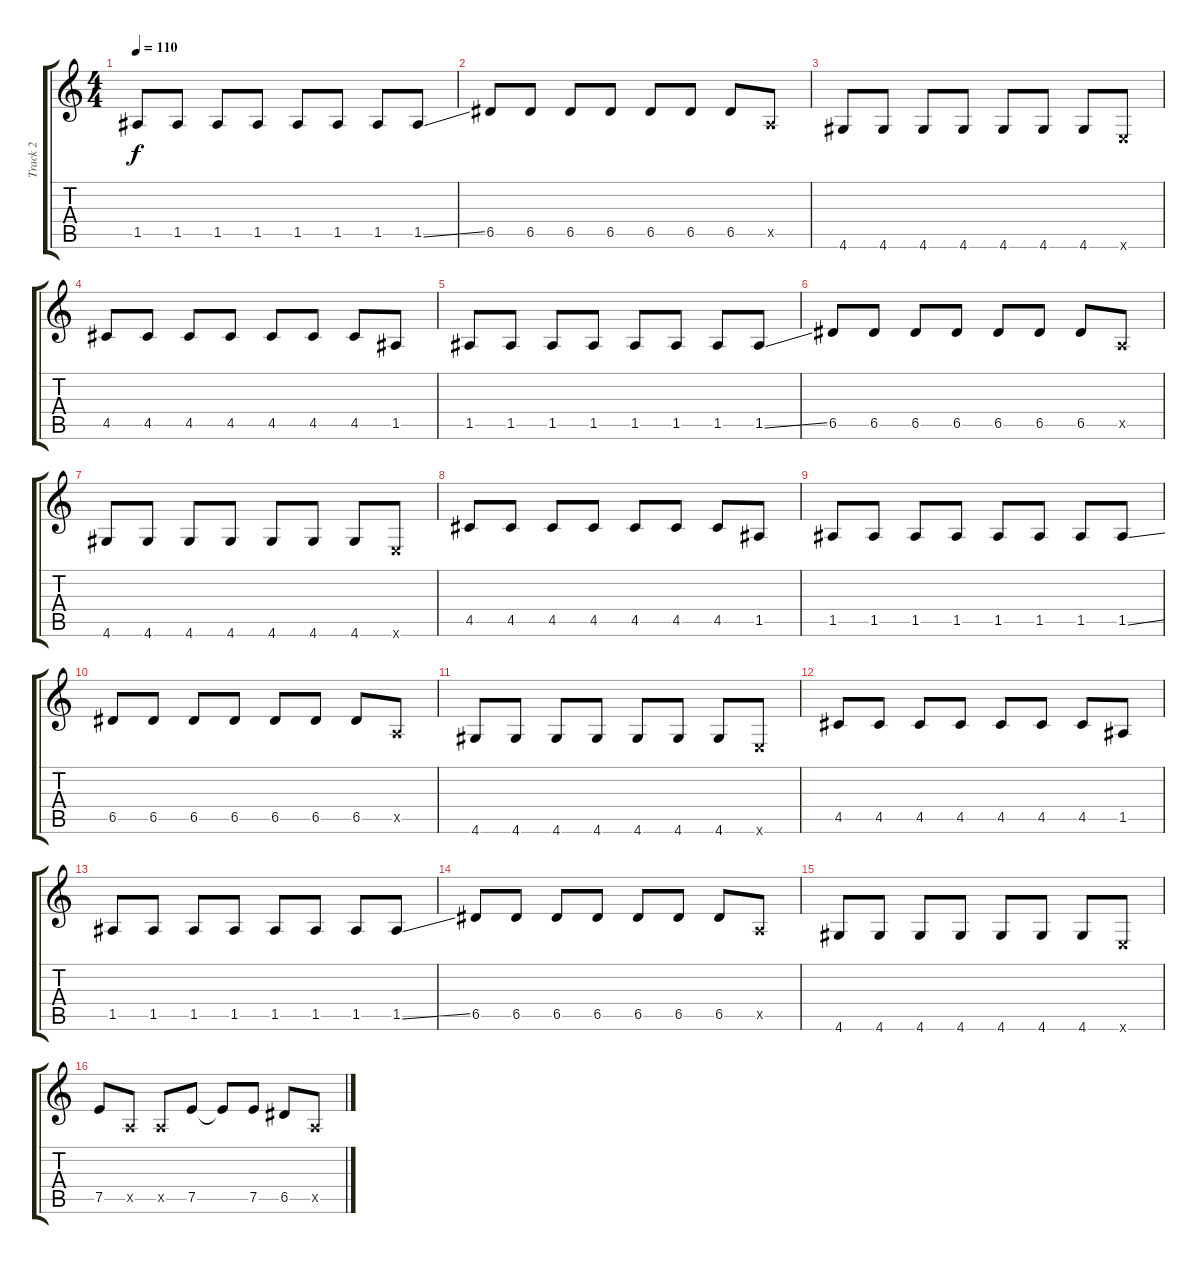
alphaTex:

\track ("Track 2" "Track 2") {instrument electricguitarmuted}
\staff {score tabs}
\tuning (E4 B3 G3 D3 A2 E2) {hide}
\ts (4 4)
\tempo 110
\clef g2
\ks c
1.5.8{dy f} 1.5.8 1.5.8 1.5.8 1.5.8 1.5.8 1.5.8 1.5{ss}.8 |
6.5.8 6.5.8 6.5.8 6.5.8 6.5.8 6.5.8 6.5.8 0.5{x}.8 |
4.6.8 4.6.8 4.6.8 4.6.8 4.6.8 4.6.8 4.6.8 0.6{x}.8 |
4.5.8 4.5.8 4.5.8 4.5.8 4.5.8 4.5.8 4.5.8 1.5.8 |
1.5.8 1.5.8 1.5.8 1.5.8 1.5.8 1.5.8 1.5.8 1.5{ss}.8 |
6.5.8 6.5.8 6.5.8 6.5.8 6.5.8 6.5.8 6.5.8 0.5{x}.8 |
4.6.8 4.6.8 4.6.8 4.6.8 4.6.8 4.6.8 4.6.8 0.6{x}.8 |
4.5.8 4.5.8 4.5.8 4.5.8 4.5.8 4.5.8 4.5.8 1.5.8 |
1.5.8 1.5.8 1.5.8 1.5.8 1.5.8 1.5.8 1.5.8 1.5{ss}.8 |
6.5.8 6.5.8 6.5.8 6.5.8 6.5.8 6.5.8 6.5.8 0.5{x}.8 |
4.6.8 4.6.8 4.6.8 4.6.8 4.6.8 4.6.8 4.6.8 0.6{x}.8 |
4.5.8 4.5.8 4.5.8 4.5.8 4.5.8 4.5.8 4.5.8 1.5.8 |
1.5.8 1.5.8 1.5.8 1.5.8 1.5.8 1.5.8 1.5.8 1.5{ss}.8 |
6.5.8 6.5.8 6.5.8 6.5.8 6.5.8 6.5.8 6.5.8 0.5{x}.8 |
4.6.8 4.6.8 4.6.8 4.6.8 4.6.8 4.6.8 4.6.8 0.6{x}.8 |
7.5.8 0.5{x}.8 0.5{x}.8 7.5.8 7.5{t}.8 7.5.8 6.5.8 0.5{x}.8
